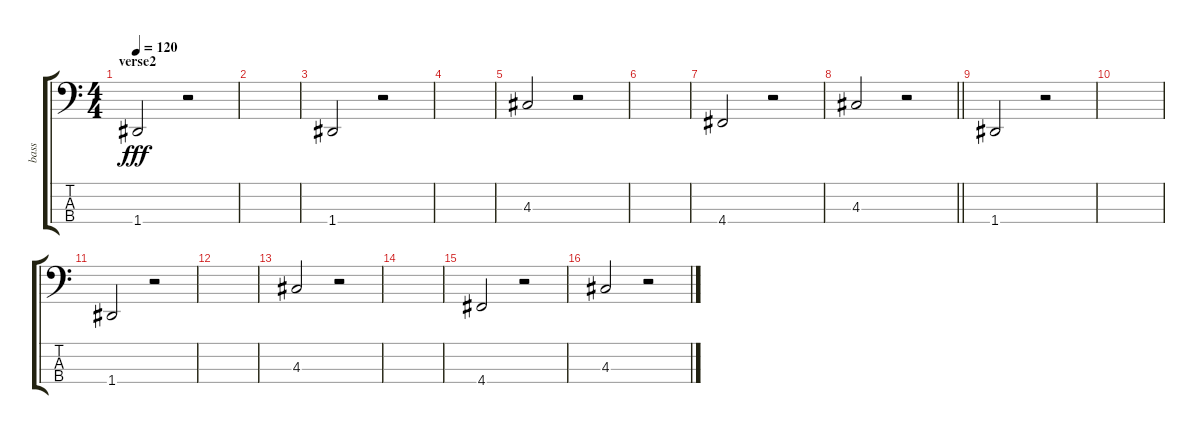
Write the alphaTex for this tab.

\track ("bass" "bass") {instrument electricbassfinger}
\staff {score tabs}
\tuning (G2 D2 A1 D1) {hide}
\ts (4 4)
\section ("" "verse2")
\tempo 120
\clef f4
\ks c
1.4.2{dy fff} r.2 |
|
1.4.2 r.2 |
|
4.3.2 r.2 |
|
4.4.2 r.2 |
\barLineRight lightlight
4.3.2 r.2 |
1.4.2 r.2 |
|
1.4.2 r.2 |
|
4.3.2 r.2 |
|
4.4.2 r.2 |
4.3.2 r.2
